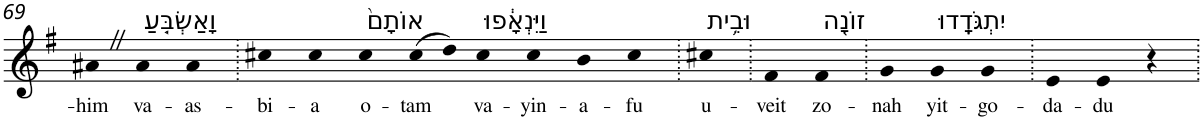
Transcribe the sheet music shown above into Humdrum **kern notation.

**kern	**text
*part1	*part1
*staff1	*staff1
*I"Piano	*
*I'Pno	*
!!LO:PB:g=z
*clefG2	*
*k[f#]	*
*G:	*
=69	=69
!	!LO:LY:b
4a#XZ	-him
!LO:TX:a:t=וָאַשְׂבִּ֤עַ	!
!	!LO:LY:b
4a#	va-
!	!LO:LY:b
4a#	-as-
=70.	=70.
!	!LO:LY:b
4cc#X	-bi-
!	!LO:LY:b
4cc#	-a
!LO:TX:a:t=אוֹתָם֙	!
!	!LO:LY:b
4cc#	o-
!	!LO:LY:b
(>8cc#	-tam
8dd)	.
!LO:TX:a:t=וַיִּנְאָ֔פוּ	!
!	!LO:LY:b
4cc#	va-
!	!LO:LY:b
4cc#	-yin-
!	!LO:LY:b
4b	-a-
!	!LO:LY:b
4cc#	-fu
=71.	=71.
!LO:TX:a:t=וּבֵ֥ית	!
!	!LO:LY:b
4cc#X	u-
=72.	=72.
!	!LO:LY:b
4f#	-veit
!LO:TX:a:t=זוֹנָ֖ה	!
!	!LO:LY:b
4f#	zo-
=73.	=73.
!	!LO:LY:b
4g	-nah
!LO:TX:a:t=יִתְגֹּדָֽדוּ	!
!	!LO:LY:b
4g	yit-
!	!LO:LY:b
4g	-go-
=74.	=74.
!	!LO:LY:b
4e	-da-
!	!LO:LY:b
4e	-du
4r	.
=.	=.
*-	*-
